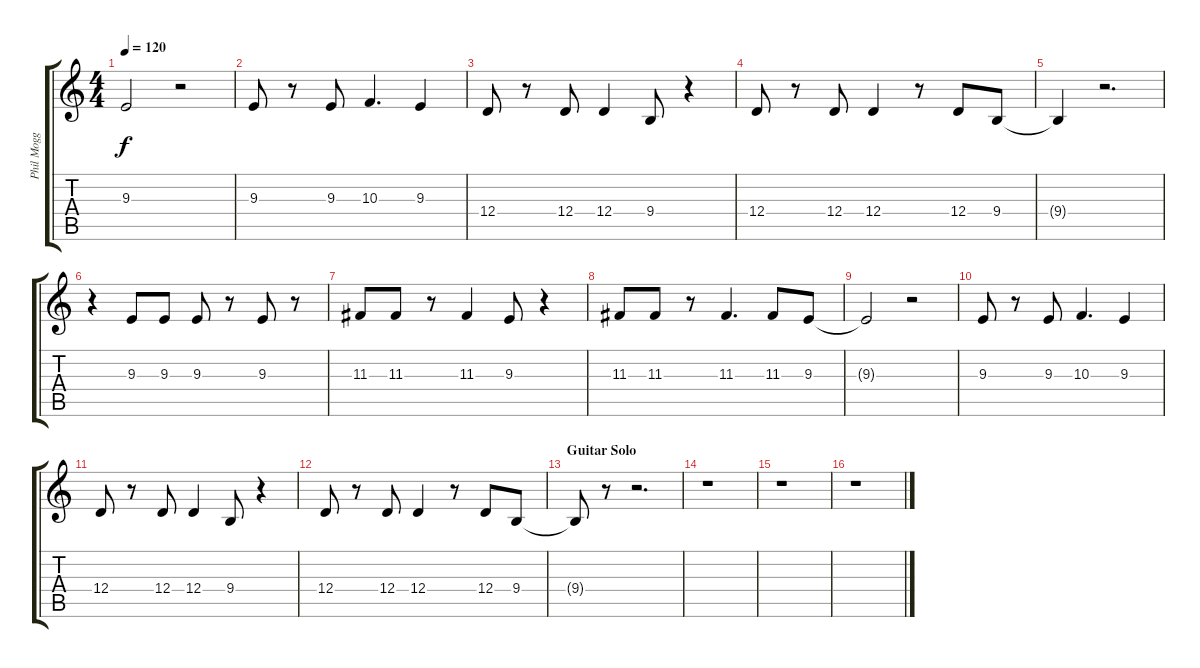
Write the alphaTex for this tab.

\track ("Phil Mogg" "Phil Mogg") {instrument lead2sawtooth}
\staff {score tabs}
\tuning (E4 B3 G3 D3 A2 E2) {hide}
\ts (4 4)
\tempo 120
\clef g2
\ks c
9.3{t}.2{dy f} r.2 |
9.3.8 r.8 9.3.8 10.3.4{d} 9.3.4 |
12.4.8 r.8 12.4.8 12.4.4 9.4.8 r.4 |
12.4.8 r.8 12.4.8 12.4.4 r.8 12.4.8 9.4.8 |
9.4{t}.4 r.2{d} |
r.4 9.3.8 9.3.8 9.3.8 r.8 9.3.8 r.8 |
11.3.8 11.3.8 r.8 11.3.4 9.3.8 r.4 |
11.3.8 11.3.8 r.8 11.3.4{d} 11.3.8 9.3.8 |
9.3{t}.2 r.2 |
9.3.8 r.8 9.3.8 10.3.4{d} 9.3.4 |
12.4.8 r.8 12.4.8 12.4.4 9.4.8 r.4 |
12.4.8 r.8 12.4.8 12.4.4 r.8 12.4.8 9.4.8 |
\section ("" "Guitar Solo")
9.4{t}.8 r.8 r.2{d} |
r.1 |
r.1 |
r.1
